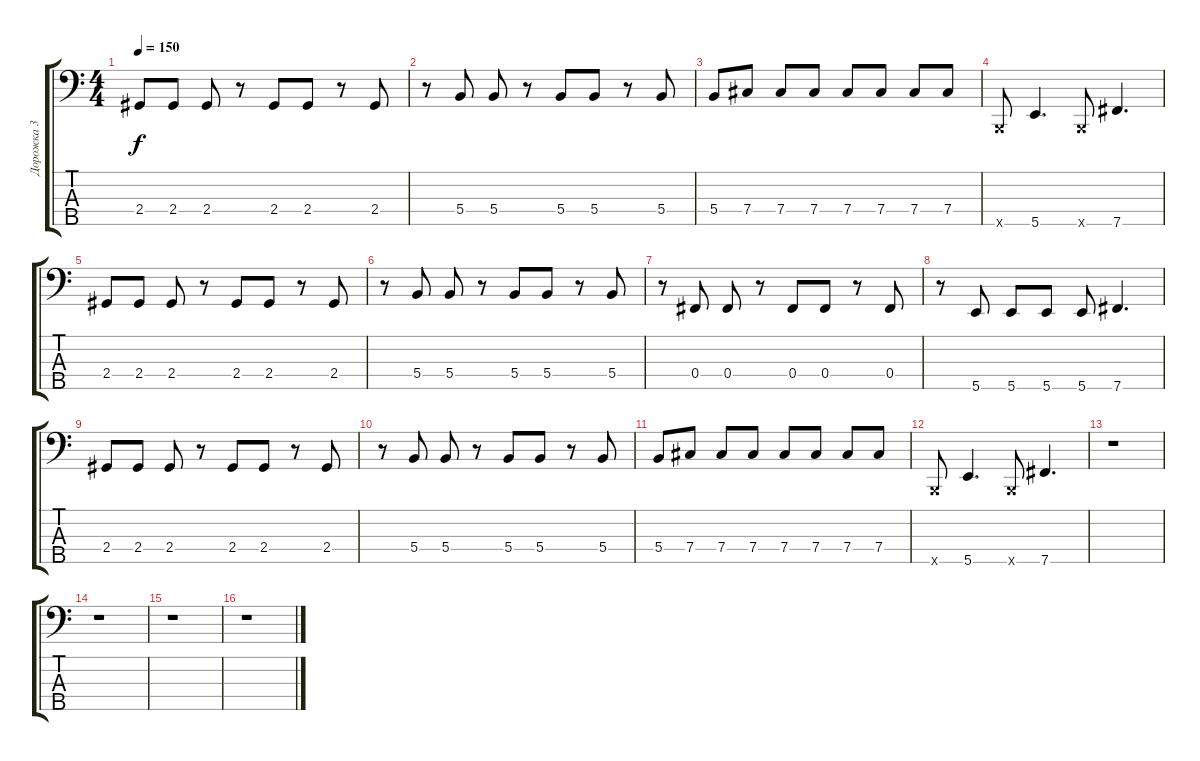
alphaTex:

\track ("Дорожка 3" "Дорожка 3") {instrument electricbassfinger}
\staff {score tabs}
\tuning (Ab2 E2 B1 Gb1 B0) {hide}
\ts (4 4)
\tempo 150
\clef f4
\ks c
2.4.8{dy f} 2.4.8 2.4.8 r.8 2.4.8 2.4.8 r.8 2.4.8 |
r.8 5.4.8 5.4.8 r.8 5.4.8 5.4.8 r.8 5.4.8 |
5.4.8 7.4.8 7.4.8 7.4.8 7.4.8 7.4.8 7.4.8 7.4.8 |
0.5{x}.8 5.5.4{d} 0.5{x}.8 7.5.4{d} |
2.4.8 2.4.8 2.4.8 r.8 2.4.8 2.4.8 r.8 2.4.8 |
r.8 5.4.8 5.4.8 r.8 5.4.8 5.4.8 r.8 5.4.8 |
r.8 0.4.8 0.4.8 r.8 0.4.8 0.4.8 r.8 0.4.8 |
r.8 5.5.8 5.5.8 5.5.8 5.5.8 7.5.4{d} |
2.4.8 2.4.8 2.4.8 r.8 2.4.8 2.4.8 r.8 2.4.8 |
r.8 5.4.8 5.4.8 r.8 5.4.8 5.4.8 r.8 5.4.8 |
5.4.8 7.4.8 7.4.8 7.4.8 7.4.8 7.4.8 7.4.8 7.4.8 |
0.5{x}.8 5.5.4{d} 0.5{x}.8 7.5.4{d} |
r.1 |
r.1 |
r.1 |
r.1
